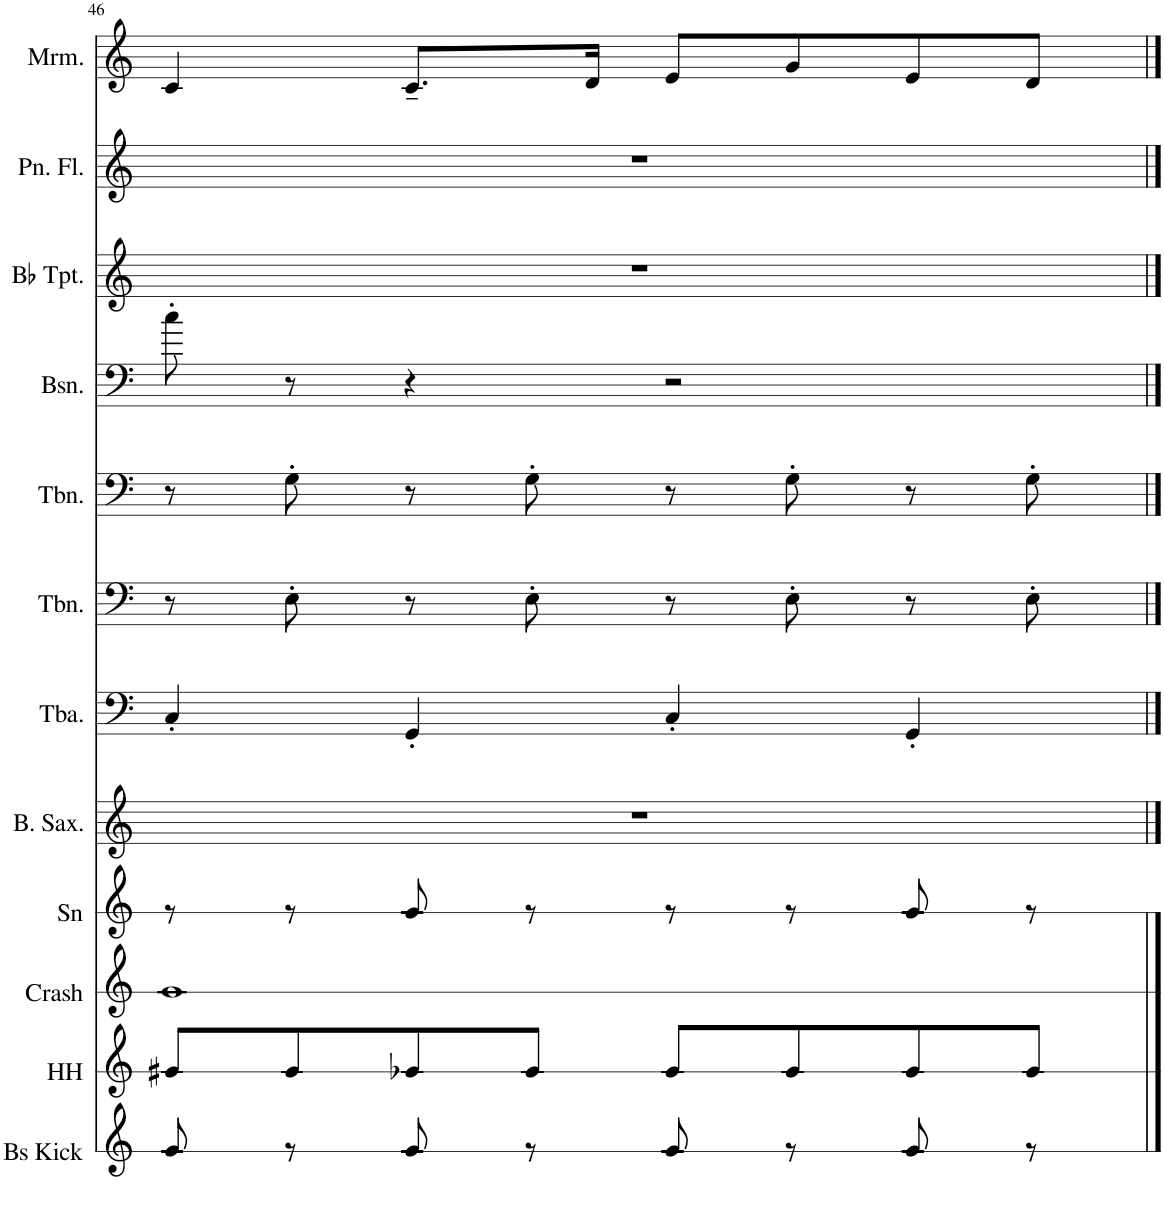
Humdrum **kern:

**kern	**kern	**kern	**kern	**kern	**kern	**kern	**kern	**kern	**kern	**kern	**kern
*part12	*part11	*part10	*part9	*part8	*part7	*part6	*part5	*part4	*part3	*part2	*part1
*staff12	*staff11	*staff10	*staff9	*staff8	*staff7	*staff6	*staff5	*staff4	*staff3	*staff2	*staff1
*I"Bass Kick	*I"Hi-Hats	*I"Crash	*I"Snare	*I"Bass Saxophone	*I"Tuba	*I"Trombone	*I"Trombone	*I"Bassoon	*I"Bb Trumpet	*I"Pan Flute	*I"Marimba
*I'Bs Kick	*I'HH	*I'Crash	*I'Sn	*I'B. Sax.	*I'Tba.	*I'Tbn.	*I'Tbn.	*I'Bsn.	*I'Bb Tpt.	*I'Pn. Fl.	*I'Mrm.
!!LO:PB:g=z
*clefG2	*clefG2	*clefG2	*clefG2	*clefG2	*clefF4	*clefF4	*clefF4	*clefF4	*clefG2	*clefG2	*clefG2
*Trd-7c-12	*Trd-7c-12	*Trd-7c-12	*Trd-7c-12	*Trd15c26	*	*	*	*	*Trd1c2	*	*
*k[]	*k[]	*k[]	*k[]	*k[]	*k[]	*k[]	*k[]	*k[]	*k[]	*k[]	*k[]
*M4/4	*M4/4	*M4/4	*M4/4	*M4/4	*M4/4	*M4/4	*M4/4	*M4/4	*M4/4	*M4/4	*M4/4
=46	=46	=46	=46	=46	=46	=46	=46	=46	=46	=46	=46
8CCC/	8GGG#X/L	1C	8r	1r	4C'/	8r	8r	8cc'\	1r	1r	4c/
8r	8GGG#/	.	8r	.	.	8E'\	8G'\	8r	.	.	.
8CCC/	8BBB-X/	.	8CCC/	.	4GG'/	8r	8r	4r	.	.	8.c~/L
8r	8GGG#/J	.	8r	.	.	8E'\	8G'\	.	.	.	.
.	.	.	.	.	.	.	.	.	.	.	16d/Jk
8CCC/	8GGG#/L	.	8r	.	4C'/	8r	8r	2r	.	.	8e/L
8r	8GGG#/	.	8r	.	.	8E'\	8G'\	.	.	.	8g/
8CCC/	8BBB-/	.	8CCC/	.	4GG'/	8r	8r	.	.	.	8e/
8r	8GGG#/J	.	8r	.	.	8E'\	8G'\	.	.	.	8d/J
==	==	==	==	==	==	==	==	==	==	==	==
*-	*-	*-	*-	*-	*-	*-	*-	*-	*-	*-	*-
